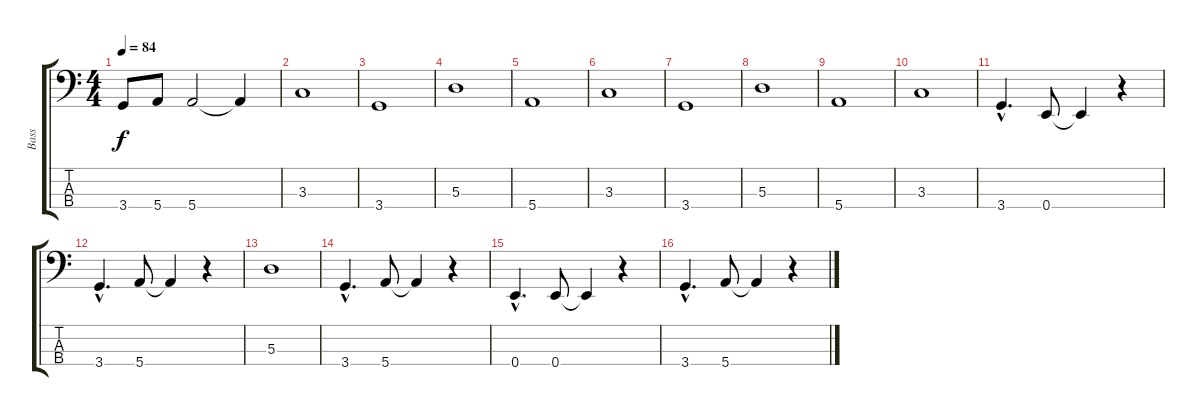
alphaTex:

\track ("Bass" "Bass") {instrument electricbassfinger}
\staff {score tabs}
\tuning (G2 D2 A1 E1) {hide}
\ts (4 4)
\tempo 84
\clef f4
\ks c
3.4.8{dy f} 5.4.8 5.4.2 5.4{t}.4 |
3.3.1 |
3.4.1 |
5.3.1 |
5.4.1 |
3.3.1 |
3.4.1 |
5.3.1 |
5.4.1 |
3.3.1 |
3.4{hac}.4{d} 0.4.8 0.4{t}.4 r.4 |
3.4{hac}.4{d} 5.4.8 5.4{t}.4 r.4 |
5.3.1 |
3.4{hac}.4{d} 5.4.8 5.4{t}.4 r.4 |
0.4{hac}.4{d} 0.4.8 0.4{t}.4 r.4 |
3.4{hac}.4{d} 5.4.8 5.4{t}.4 r.4
